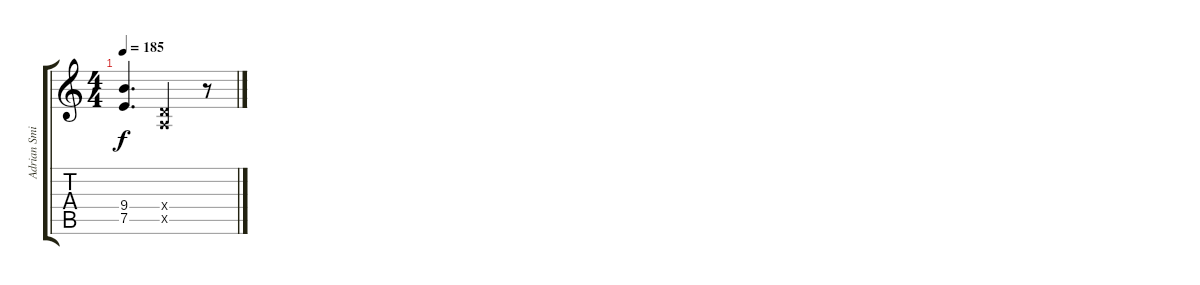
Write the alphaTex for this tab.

\track ("Adrian Smith" "Adrian Smi") {instrument distortionguitar}
\staff {score tabs}
\tuning (E4 B3 G3 D3 A2 E2) {hide}
\ts (4 4)
\tempo 185
\clef g2
\ks c
(9.4{t} 7.5{t}).4{d dy f} (0.4{x} 0.5{x}).2 r.8
